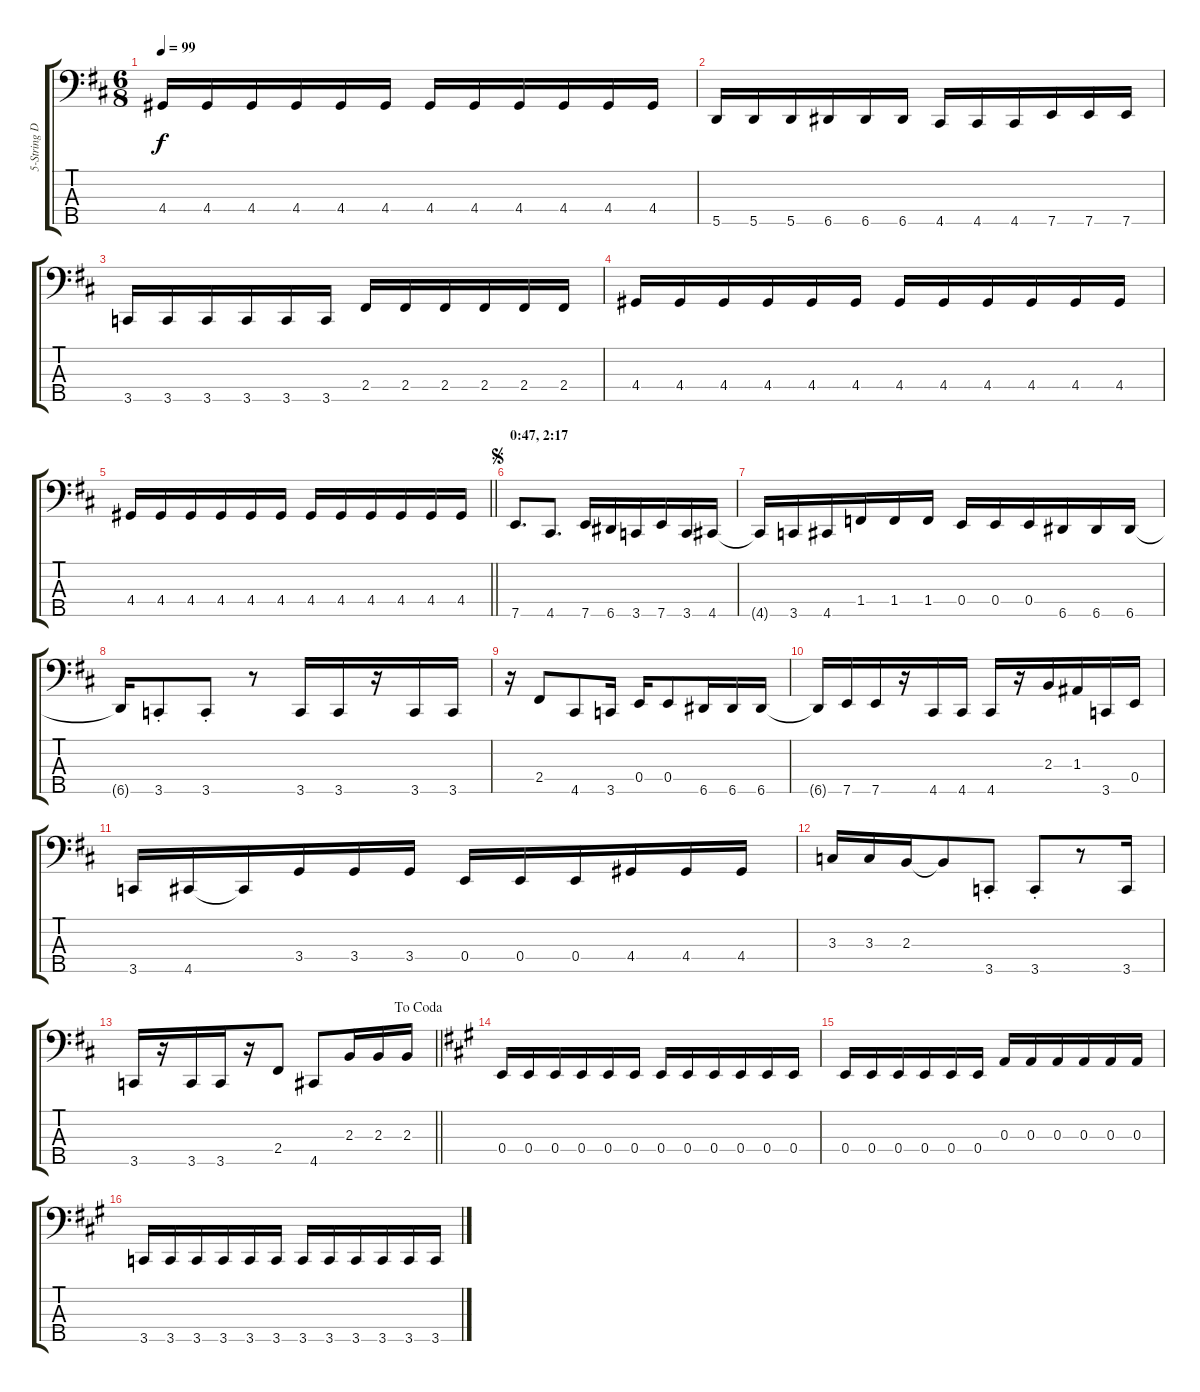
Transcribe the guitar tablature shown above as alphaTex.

\track ("5-String Drop A" "5-String D") {instrument electricbassfinger}
\staff {score tabs}
\tuning (G2 D2 A1 E1 A0) {hide}
\ts (6 8)
\tempo 99
\clef f4
\ks d
4.4.16{dy f} 4.4.16 4.4.16 4.4.16 4.4.16 4.4.16 4.4.16 4.4.16 4.4.16 4.4.16 4.4.16 4.4.16 |
5.5.16 5.5.16 5.5.16 6.5.16 6.5.16 6.5.16 4.5.16 4.5.16 4.5.16 7.5.16 7.5.16 7.5.16 |
3.5.16 3.5.16 3.5.16 3.5.16 3.5.16 3.5.16 2.4.16 2.4.16 2.4.16 2.4.16 2.4.16 2.4.16 |
4.4.16 4.4.16 4.4.16 4.4.16 4.4.16 4.4.16 4.4.16 4.4.16 4.4.16 4.4.16 4.4.16 4.4.16 |
\barLineRight lightlight
4.4.16 4.4.16 4.4.16 4.4.16 4.4.16 4.4.16 4.4.16 4.4.16 4.4.16 4.4.16 4.4.16 4.4.16 |
\section ("" "0:47, 2:17")
\jump segno
7.5.8{d} 4.5.8{d} 7.5.16 6.5.16 3.5.16 7.5.16 3.5.16 4.5.16 |
4.5{t}.16 3.5.16 4.5.16 1.4.16 1.4.16 1.4.16 0.4.16 0.4.16 0.4.16 6.5.16 6.5.16 6.5.16 |
6.5{t}.16 3.5{st}.8 3.5{st}.8 r.8 3.5.16 3.5.16 r.16 3.5.16 3.5.16 |
r.16 2.4.8 4.5.8 3.5.16 0.4.16 0.4.8 6.5.16 6.5.16 6.5.16 |
6.5{t}.16 7.5.16 7.5.16 r.16 4.5.16 4.5.16 4.5.16 r.16 2.3.16 1.3.16 3.5.16 0.4.16 |
3.5.16 4.5.16 4.5{t}.16 3.4.16 3.4.16 3.4.16 0.4.16 0.4.16 0.4.16 4.4.16 4.4.16 4.4.16 |
3.3.16 3.3.16 2.3.16 2.3{t}.8 3.5{st}.8 3.5{st}.8 r.8 3.5.16 |
\jump dacoda
\barLineRight lightlight
3.5.16 r.16 3.5.16 3.5.16 r.16 2.4.8 4.5.8 2.3.16 2.3.16 2.3.16 |
\ks a
0.4.16 0.4.16 0.4.16 0.4.16 0.4.16 0.4.16 0.4.16 0.4.16 0.4.16 0.4.16 0.4.16 0.4.16 |
0.4.16 0.4.16 0.4.16 0.4.16 0.4.16 0.4.16 0.3.16 0.3.16 0.3.16 0.3.16 0.3.16 0.3.16 |
3.5.16 3.5.16 3.5.16 3.5.16 3.5.16 3.5.16 3.5.16 3.5.16 3.5.16 3.5.16 3.5.16 3.5.16
